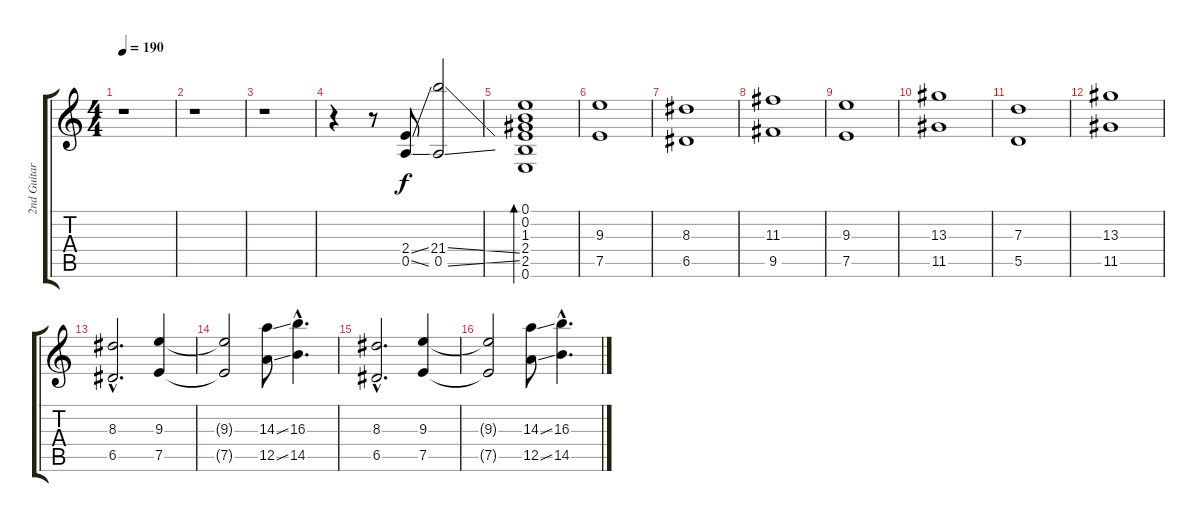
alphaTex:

\track ("2nd Guitar" "2nd Guitar") {instrument distortionguitar}
\staff {score tabs}
\tuning (E4 B3 G3 D3 A2 E2) {hide}
\ts (4 4)
\tempo 190
\clef g2
\ks c
r.1{dy f} |
r.1 |
r.1 |
r.4 r.8 (2.4{ss} 0.5{ss}).8 (21.4{ss} 0.5{ss}).2 |
(0.1 0.2 1.3 2.4 2.5 0.6).1{bd 480} |
(9.3 7.5).1 |
(8.3 6.5).1 |
(11.3 9.5).1 |
(9.3 7.5).1 |
(13.3 11.5).1 |
(7.3 5.5).1 |
(13.3 11.5).1 |
(8.3{hac} 6.5{hac}).2{d} (9.3 7.5).4 |
(9.3{t} 7.5{t}).2 (14.3{ss} 12.5{ss}).8 (16.3{hac} 14.5{hac}).4{d} |
(8.3{hac} 6.5{hac}).2{d} (9.3 7.5).4 |
(9.3{t} 7.5{t}).2 (14.3{ss} 12.5{ss}).8 (16.3{hac} 14.5{hac}).4{d}
